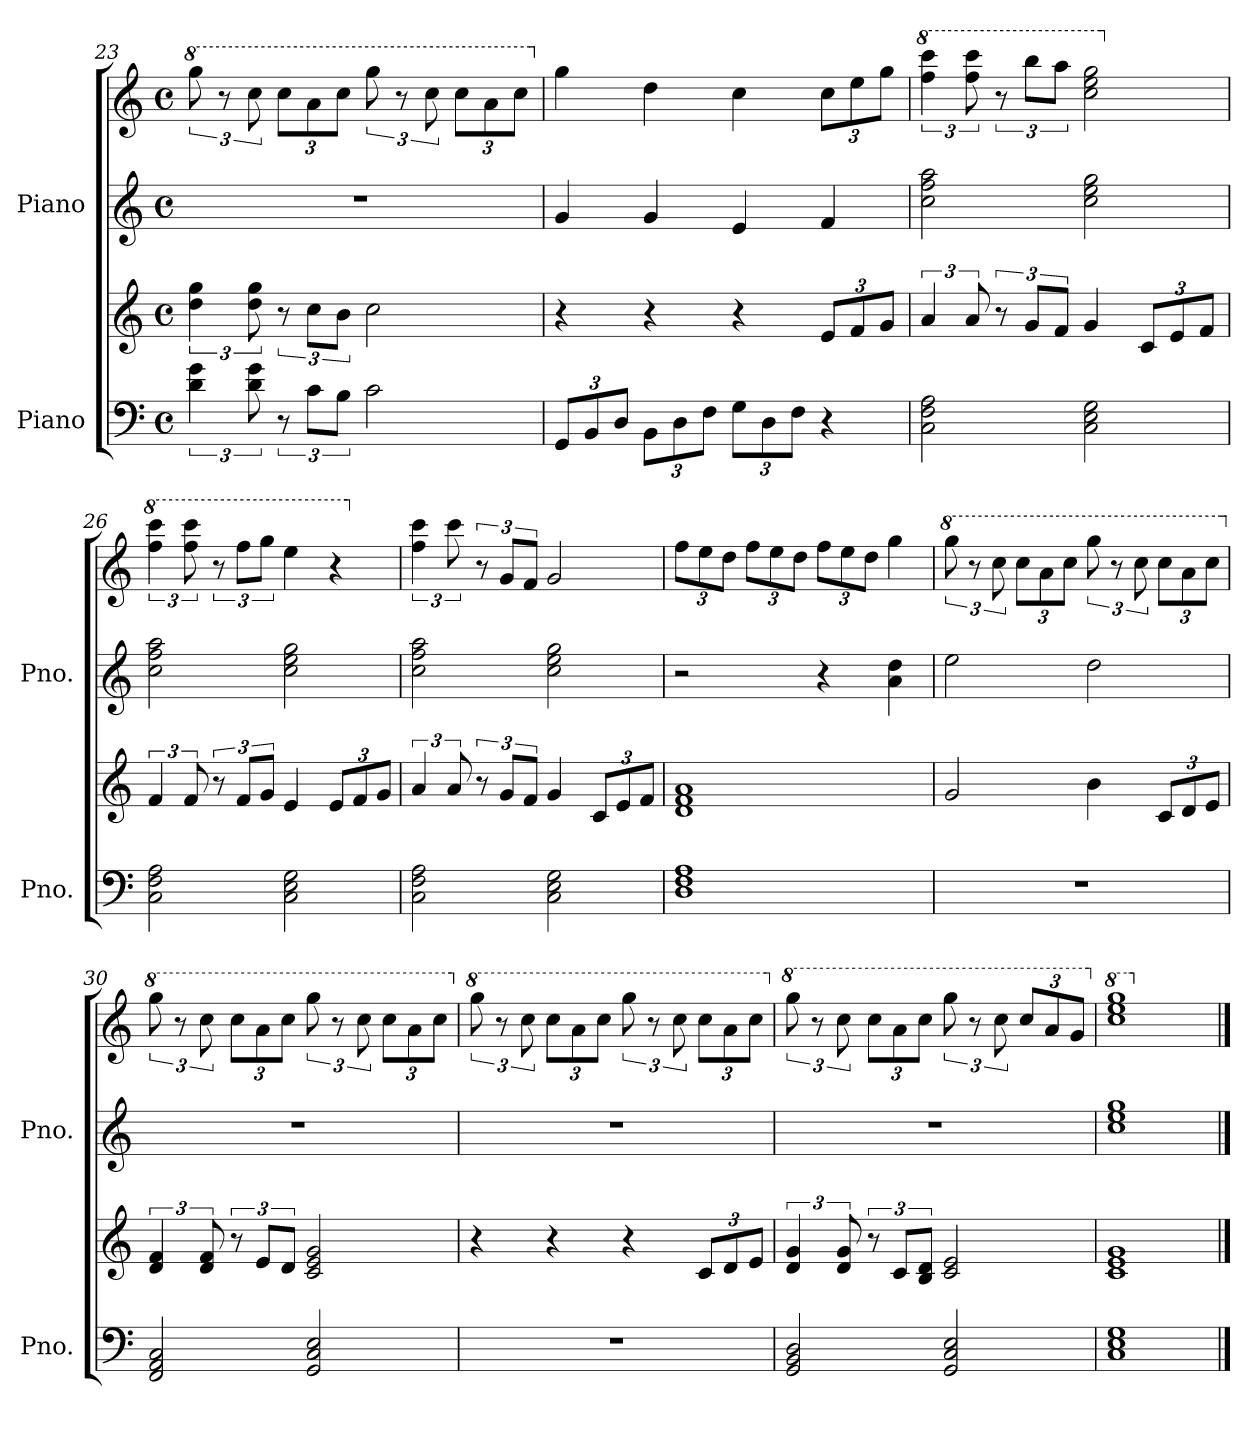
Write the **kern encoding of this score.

**kern	**kern	**kern	**kern
*part2	*part2	*part1	*part1
*staff4	*staff3	*staff2	*staff1
*I"Piano	*	*I"Piano	*
*I'Pno.	*	*I'Pno.	*
*clefF4	*clefG2	*clefG2	*clefG2
*k[]	*k[]	*k[]	*k[]
*M4/4	*M4/4	*M4/4	*M4/4
*met(c)	*met(c)	*met(c)	*met(c)
*	*	*	*8va
=23	=23	=23	=23
6d\ 6g\	6dd\ 6gg\	1r	12ggg\
.	.	.	12r
12d\ 12g\	12dd\ 12gg\	.	12ccc\
*	*	*	*Xbrackettup
12r	12r	.	12ccc\L
12c\L	12cc\L	.	12aa\
12B\J	12b\J	.	12ccc\J
*	*	*	*brackettup
2c\	2cc\	.	12ggg\
.	.	.	12r
.	.	.	12ccc\
*	*	*	*Xbrackettup
.	.	.	12ccc\L
.	.	.	12aa\
.	.	.	12ccc\J
=24	=24	=24	=24
*Xbrackettup	*	*	*
*	*	*	*X8va
12GG/L	4r	4g/	4gg\
12BB/	.	.	.
12D/J	.	.	.
12BB\L	4r	4g/	4dd\
12D\	.	.	.
12F\J	.	.	.
12G\L	4r	4e/	4cc\
12D\	.	.	.
12F\J	.	.	.
*	*Xbrackettup	*	*
4r	12e/L	4f/	12cc\L
.	12f/	.	12ee\
.	12g/J	.	12gg\J
!!LO:PB:g=z
=25	=25	=25	=25
*	*brackettup	*	*
*	*	*	*8va
*	*	*	*brackettup
2C\ 2F\ 2A\	6a/	2cc\ 2ff\ 2aa\	6fff\ 6cccc\
.	12a/	.	12fff\ 12cccc\
.	12r	.	12r
.	12g/L	.	12bbb\L
.	12f/J	.	12aaa\J
2C\ 2E\ 2G\	4g/	2cc\ 2ee\ 2gg\	2ccc\ 2eee\ 2ggg\
*	*Xbrackettup	*	*
.	12c/L	.	.
.	12e/	.	.
.	12f/J	.	.
=26	=26	=26	=26
*	*brackettup	*	*
*	*	*	*X8va
*	*	*	*8va
2C\ 2F\ 2A\	6f/	2cc\ 2ff\ 2aa\	6fff\ 6cccc\
.	12f/	.	12fff\ 12cccc\
.	12r	.	12r
.	12f/L	.	12fff\L
.	12g/J	.	12ggg\J
2C\ 2E\ 2G\	4e/	2cc\ 2ee\ 2gg\	4eee\
*	*Xbrackettup	*	*
.	12e/L	.	4r
.	12f/	.	.
.	12g/J	.	.
=27	=27	=27	=27
*	*brackettup	*	*
*	*	*	*X8va
2C\ 2F\ 2A\	6a/	2cc\ 2ff\ 2aa\	6ff\ 6ccc\
.	12a/	.	12ccc\
.	12r	.	12r
.	12g/L	.	12g/L
.	12f/J	.	12f/J
2C\ 2E\ 2G\	4g/	2cc\ 2ee\ 2gg\	2g/
*	*Xbrackettup	*	*
.	12c/L	.	.
.	12e/	.	.
.	12f/J	.	.
=28	=28	=28	=28
*	*	*	*Xbrackettup
1D 1F 1A	1d 1f 1a	2r	12ff\L
.	.	.	12ee\
.	.	.	12dd\J
.	.	.	12ff\L
.	.	.	12ee\
.	.	.	12dd\J
.	.	4r	12ff\L
.	.	.	12ee\
.	.	.	12dd\J
.	.	4a\ 4dd\	4gg\
!!LO:LB:g=z
=29	=29	=29	=29
*	*	*	*8va
*	*	*	*brackettup
1r	2g/	2ee\	12ggg\
.	.	.	12r
.	.	.	12ccc\
*	*	*	*Xbrackettup
.	.	.	12ccc\L
.	.	.	12aa\
.	.	.	12ccc\J
*	*	*	*brackettup
.	4b\	2dd\	12ggg\
.	.	.	12r
.	.	.	12ccc\
*	*	*	*Xbrackettup
.	12c/L	.	12ccc\L
.	12d/	.	12aa\
.	12e/J	.	12ccc\J
=30	=30	=30	=30
*	*brackettup	*	*
*	*	*	*X8va
*	*	*	*8va
*	*	*	*brackettup
2FF/ 2AA/ 2C/	6d/ 6f/	1r	12ggg\
.	.	.	12r
.	12d/ 12f/	.	12ccc\
*	*	*	*Xbrackettup
.	12r	.	12ccc\L
.	12e/L	.	12aa\
.	12d/J	.	12ccc\J
*	*	*	*brackettup
2GG/ 2C/ 2E/	2c/ 2e/ 2g/	.	12ggg\
.	.	.	12r
.	.	.	12ccc\
*	*	*	*Xbrackettup
.	.	.	12ccc\L
.	.	.	12aa\
.	.	.	12ccc\J
=31	=31	=31	=31
*	*	*	*X8va
*	*	*	*8va
*	*	*	*brackettup
1r	4r	1r	12ggg\
.	.	.	12r
.	.	.	12ccc\
*	*	*	*Xbrackettup
.	4r	.	12ccc\L
.	.	.	12aa\
.	.	.	12ccc\J
*	*	*	*brackettup
.	4r	.	12ggg\
.	.	.	12r
.	.	.	12ccc\
*	*Xbrackettup	*	*Xbrackettup
.	12c/L	.	12ccc\L
.	12d/	.	12aa\
.	12e/J	.	12ccc\J
!!LO:LB:g=z
=32	=32	=32	=32
*	*brackettup	*	*
*	*	*	*X8va
*	*	*	*8va
*	*	*	*brackettup
2GG/ 2BB/ 2D/	6d/ 6g/	1r	12ggg\
.	.	.	12r
.	12d/ 12g/	.	12ccc\
*	*	*	*Xbrackettup
.	12r	.	12ccc\L
.	12c/L	.	12aa\
.	12B/ 12d/J	.	12ccc\J
*	*	*	*brackettup
2GG/ 2C/ 2E/	2c/ 2e/	.	12ggg\
.	.	.	12r
.	.	.	12ccc\
*	*	*	*Xbrackettup
.	.	.	12ccc/L
.	.	.	12aa/
.	.	.	12gg/J
=33	=33	=33	=33
*	*	*	*X8va
*	*	*	*8va
1C 1E 1G	1c 1e 1g	1cc 1ee 1gg	1ccc 1eee 1ggg
*	*	*	*X8va
==	==	==	==
*-	*-	*-	*-
